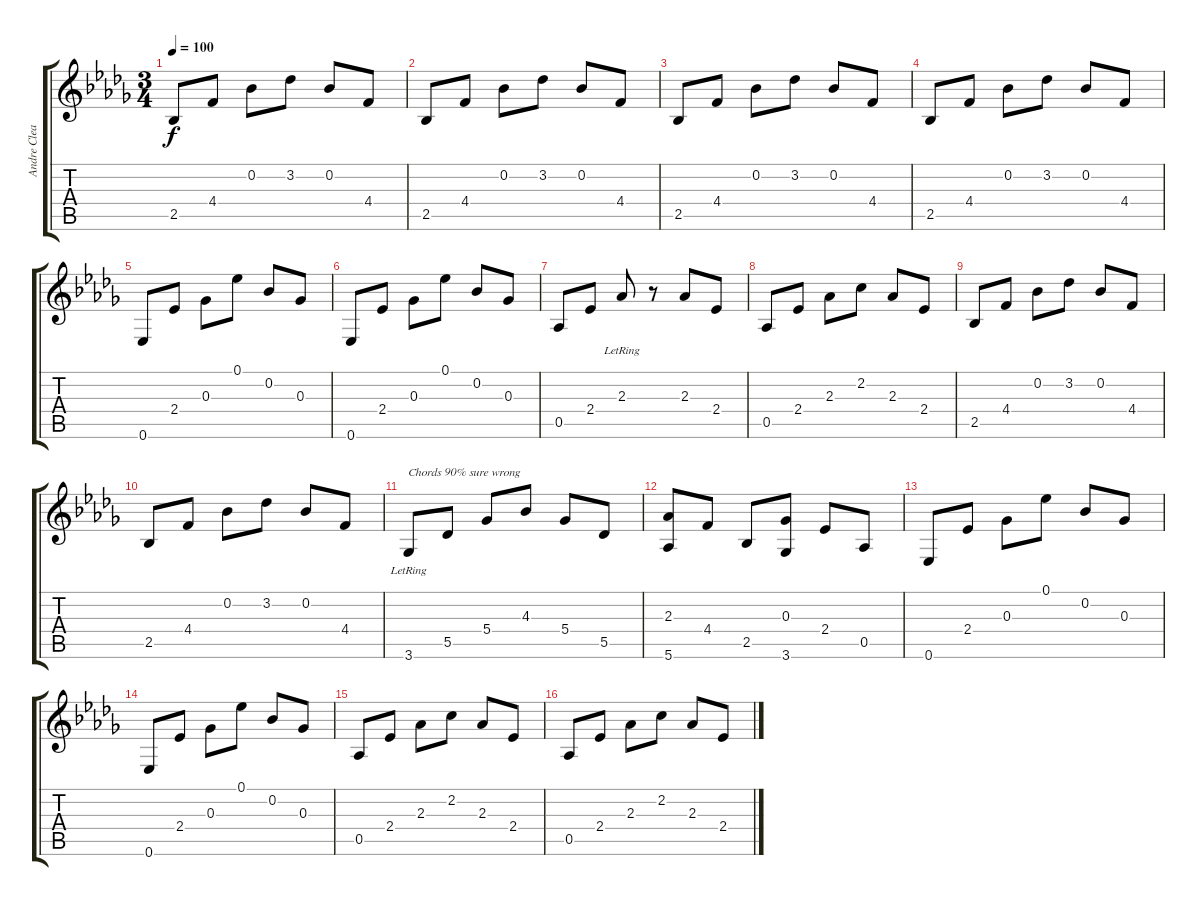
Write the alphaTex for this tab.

\track ("Andre Clean Guitar" "Andre Clea") {instrument electricguitarjazz}
\staff {score tabs}
\tuning (Eb4 Bb3 Gb3 Db3 Ab2 Eb2) {hide}
\ts (3 4)
\tempo 100
\clef g2
\ks bbminor
2.5.8{dy f} 4.4.8 0.2.8 3.2.8 0.2.8 4.4.8 |
2.5.8 4.4.8 0.2.8 3.2.8 0.2.8 4.4.8 |
2.5.8 4.4.8 0.2.8 3.2.8 0.2.8 4.4.8 |
2.5.8 4.4.8 0.2.8 3.2.8 0.2.8 4.4.8 |
0.6.8 2.4.8 0.3.8 0.1.8 0.2.8 0.3.8 |
0.6.8 2.4.8 0.3.8 0.1.8 0.2.8 0.3.8 |
0.5.8 2.4.8 2.3{lr}.8 r.8 2.3.8 2.4.8 |
0.5.8 2.4.8 2.3.8 2.2.8 2.3.8 2.4.8 |
2.5.8 4.4.8 0.2.8 3.2.8 0.2.8 4.4.8 |
2.5.8 4.4.8 0.2.8 3.2.8 0.2.8 4.4.8 |
3.6{lr}.8{txt "Chords 90% sure wrong"} 5.5.8 5.4.8 4.3.8 5.4.8 5.5.8 |
(2.3 5.6).8 4.4.8 2.5.8 (0.3 3.6).8 2.4.8 0.5.8 |
0.6.8 2.4.8 0.3.8 0.1.8 0.2.8 0.3.8 |
0.6.8 2.4.8 0.3.8 0.1.8 0.2.8 0.3.8 |
0.5.8 2.4.8 2.3.8 2.2.8 2.3.8 2.4.8 |
0.5.8 2.4.8 2.3.8 2.2.8 2.3.8 2.4.8
